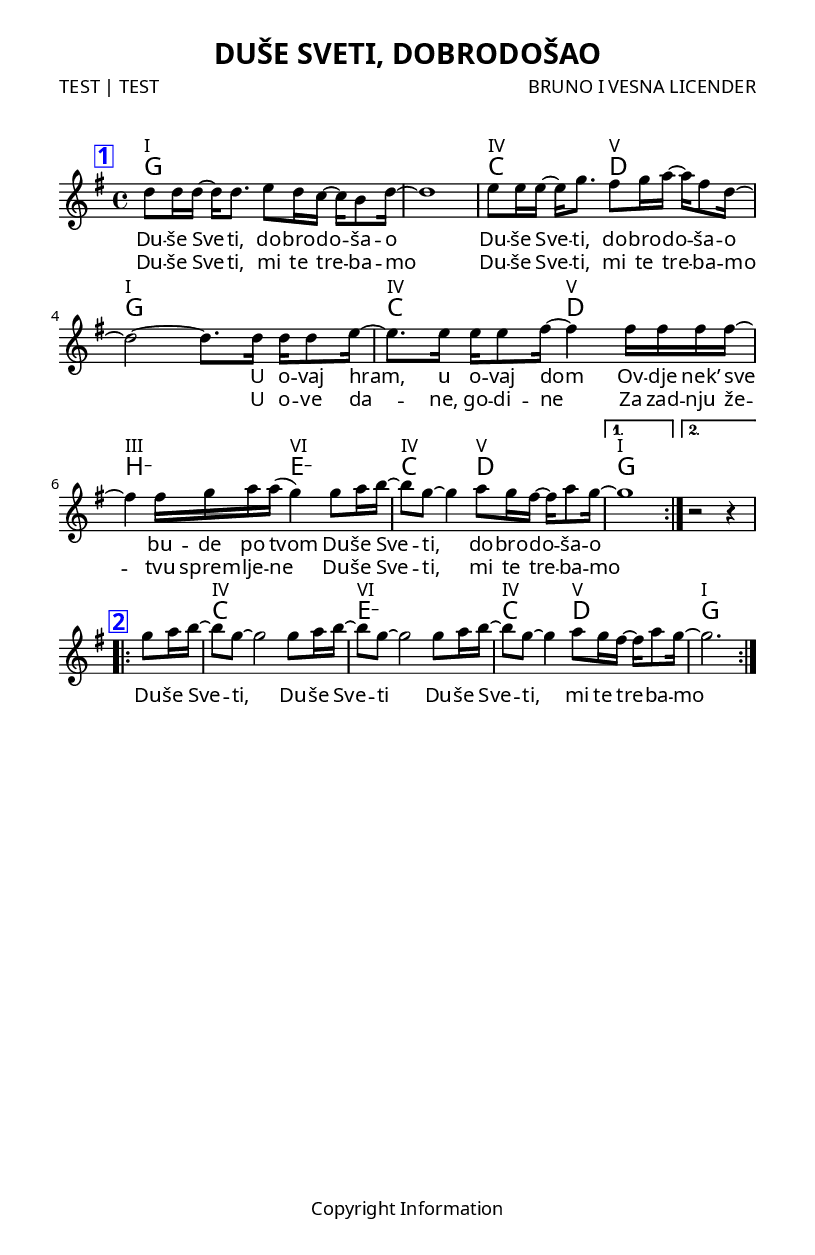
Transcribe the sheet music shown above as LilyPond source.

\version "2.14.1"

\include "deutsch.ly"
\include "romanChords_grand.ly"
\include "jazzChords_grand.ly"

\header {
        title = "DUŠE SVETI, DOBRODOŠAO"
        subtitle = ""
        composer = "BRUNO I VESNA LICENDER"
        poet= "TEST | TEST"
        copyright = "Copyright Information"
}

\include "config_grand.ly"

scoreA = \relative c' {
	\key g \major
	\mark \default
	\repeat volta 2 { 
        d'8 d16 d ~ d d8. e8 d16 c ~ c h8 d16 ~ |
        d1 |
        e8 e16 e ~ e g8. fis8 g16 a ~ a fis8 d16 ~ |
        d2 ~ d8.[ d16] d d8 e16 ~ |
        e8. e16 e e8 fis16 ~ fis4 fis16 fis fis fis ~ |
        fis4 fis16 g a a(  g4) g8 a16 h ~ |
        h8 g8 ~ g4 a8 g16 fis16 ~ fis a8 g16 ~ |	
	}
	
	\alternative {
		{g1}
		{r2 r4}
	}
	\bar "||" \break
}

scoreB = \relative c' {
	\bar "|:"
	\mark \default
	g''8 a16 h ~ |
        h8 g8 ~ g2 g8 a16 h ~ |
        h8 g8 ~ g2 g8 a16 h ~ |
        h8 g8 ~ g4 a8[ g16 fis] ~ fis a8 g16 ~ |
        g2. |
        \bar ":|"
}

chordsA = \chordmode {
	g1 | g | c2 d2 | g1 |
        c2 d2 | h2:m e2:m | c2 d2 | g1 | g1 | 
}

chordsB = \chordmode {
        c1 | e:m | c2 d2 | g2. |
}

lyricsAOne = \lyricmode {
Du -- še Sve -- ti, do -- bro -- do -- ša -- o
Du -- še Sve -- ti, do -- bro -- do -- ša -- o
U o -- vaj hram, u o -- vaj dom
Ov -- dje nek’ sve bu -- de po tvom
Du -- še Sve -- ti, do -- bro -- do -- ša -- o
}

lyricsB = \lyricmode {
Du -- še Sve -- ti, Du -- še Sve -- ti
Du -- še Sve -- ti, mi te tre -- ba -- mo
}

lyricsATwo = \lyricmode {
Du -- še Sve -- ti, mi te tre -- ba -- mo
Du -- še Sve -- ti, mi te tre -- ba -- mo
U o -- ve da -- ne, go -- di -- ne
Za zad -- nju že -- tvu sprem -- lje -- ne
Du -- še Sve -- ti, mi te tre -- ba -- mo
}

\score {
<<
        \new ChordNames { \romanChords \transpose g c { \chordsA \chordsB } }
        \new ChordNames { \jazzChords \chordsA \chordsB }
        \new Staff { \scoreA \scoreB }
        \addlyrics { \lyricsAOne \lyricsB }
        \addlyrics { \lyricsATwo }
>>
}

